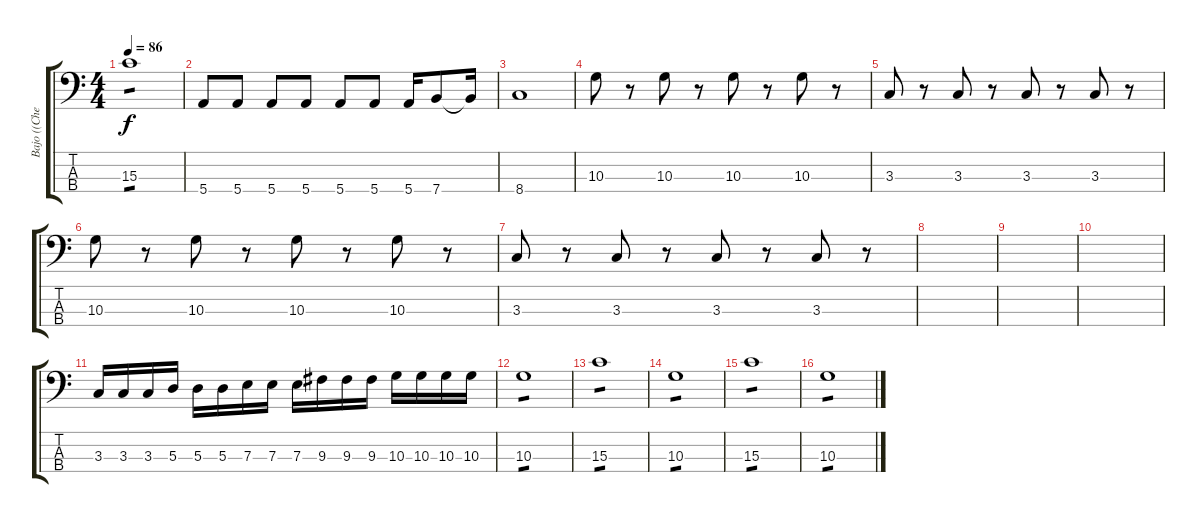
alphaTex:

\track ("Bajo ((Cherles))" "Bajo ((Che") {instrument electricbassfinger}
\staff {score tabs}
\tuning (G2 D2 A1 E1) {hide}
\ts (4 4)
\tempo 86
\clef f4
\ks c
15.3.1{tp 1 dy f} |
5.4.8 5.4.8 5.4.8 5.4.8 5.4.8 5.4.8 5.4.16 7.4.8 7.4{t}.16 |
8.4.1 |
10.3.8 r.8 10.3.8 r.8 10.3.8 r.8 10.3.8 r.8 |
3.3.8 r.8 3.3.8 r.8 3.3.8 r.8 3.3.8 r.8 |
10.3.8 r.8 10.3.8 r.8 10.3.8 r.8 10.3.8 r.8 |
3.3.8 r.8 3.3.8 r.8 3.3.8 r.8 3.3.8 r.8 |
|
|
|
3.3.16 3.3.16 3.3.16 5.3.16 5.3.16 5.3.16 7.3.16 7.3.16 7.3.16 9.3.16 9.3.16 9.3.16 10.3.16 10.3.16 10.3.16 10.3.16 |
10.3.1{tp 1} |
15.3.1{tp 1} |
10.3.1{tp 1} |
15.3.1{tp 1} |
10.3.1{tp 1}
